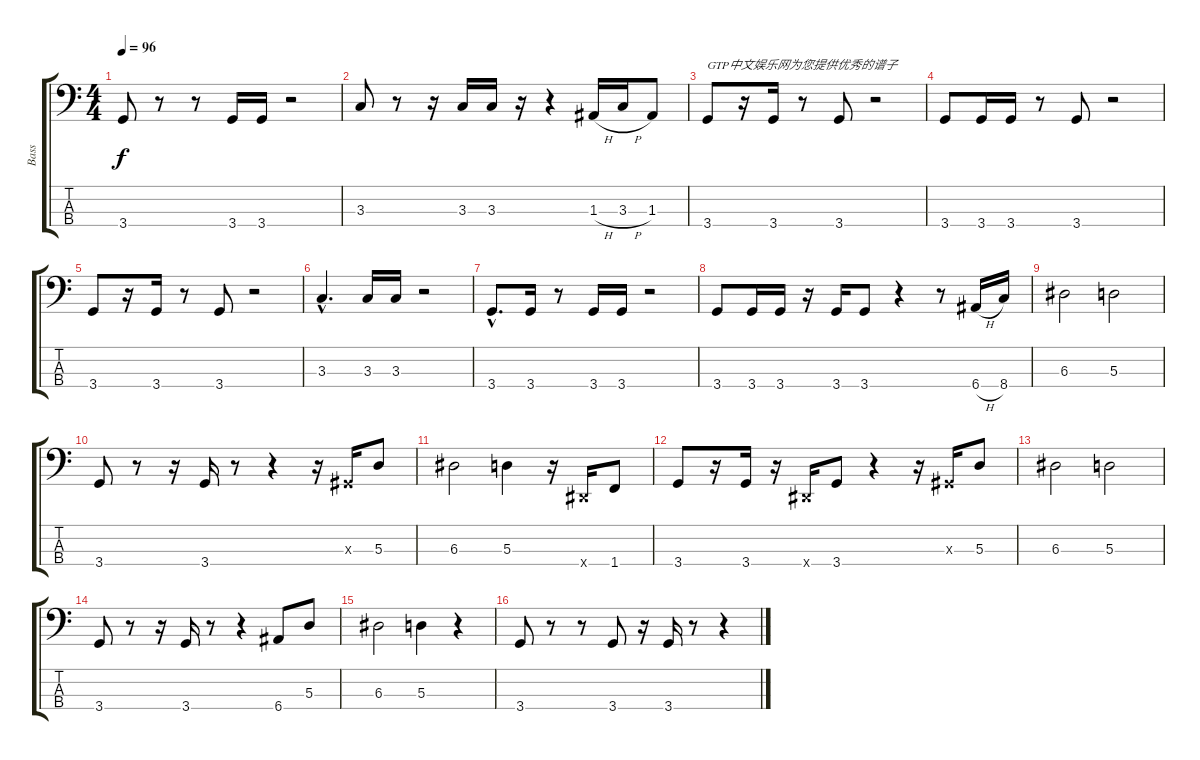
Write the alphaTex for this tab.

\track ("Bass" "Bass") {instrument electricbassfinger}
\staff {score tabs}
\tuning (G2 D2 A1 E1) {hide}
\ts (4 4)
\tempo 96
\clef f4
\ks c
3.4.8{dy f instrument electricbassfinger} r.8 r.8 3.4.16 3.4.16 r.2 |
3.3.8 r.8 r.16 3.3.16 3.3.16 r.16 r.4 1.3{h}.16 3.3{h}.16 1.3.8 |
3.4.8{txt "GTP中文娱乐网为您提供优秀的谱子"} r.16 3.4.16 r.8 3.4.8 r.2 |
3.4.8 3.4.16 3.4.16 r.8 3.4.8 r.2 |
3.4.8 r.16 3.4.16 r.8 3.4.8 r.2 |
3.3{hac}.4{d} 3.3.16 3.3.16 r.2 |
3.4{hac}.8{d} 3.4.16 r.8 3.4.16 3.4.16 r.2 |
3.4.8 3.4.16 3.4.16 r.16 3.4.16 3.4.8 r.4 r.8 6.4{h}.16 8.4.16 |
6.3.2 5.3.2 |
3.4.8 r.8 r.16 3.4.16 r.8 r.4 r.16 -1.3{x}.16 5.3.8 |
6.3.2 5.3.4 r.16 -1.4{x}.16 1.4.8 |
3.4.8 r.16 3.4.16 r.16 -1.4{x}.16 3.4.8 r.4 r.16 -1.3{x}.16 5.3.8 |
6.3.2 5.3.2 |
3.4.8 r.8 r.16 3.4.16 r.8 r.4 6.4.8 5.3.8 |
6.3.2 5.3.4 r.4 |
3.4.8 r.8 r.8 3.4.8 r.16 3.4.16 r.8 r.4
